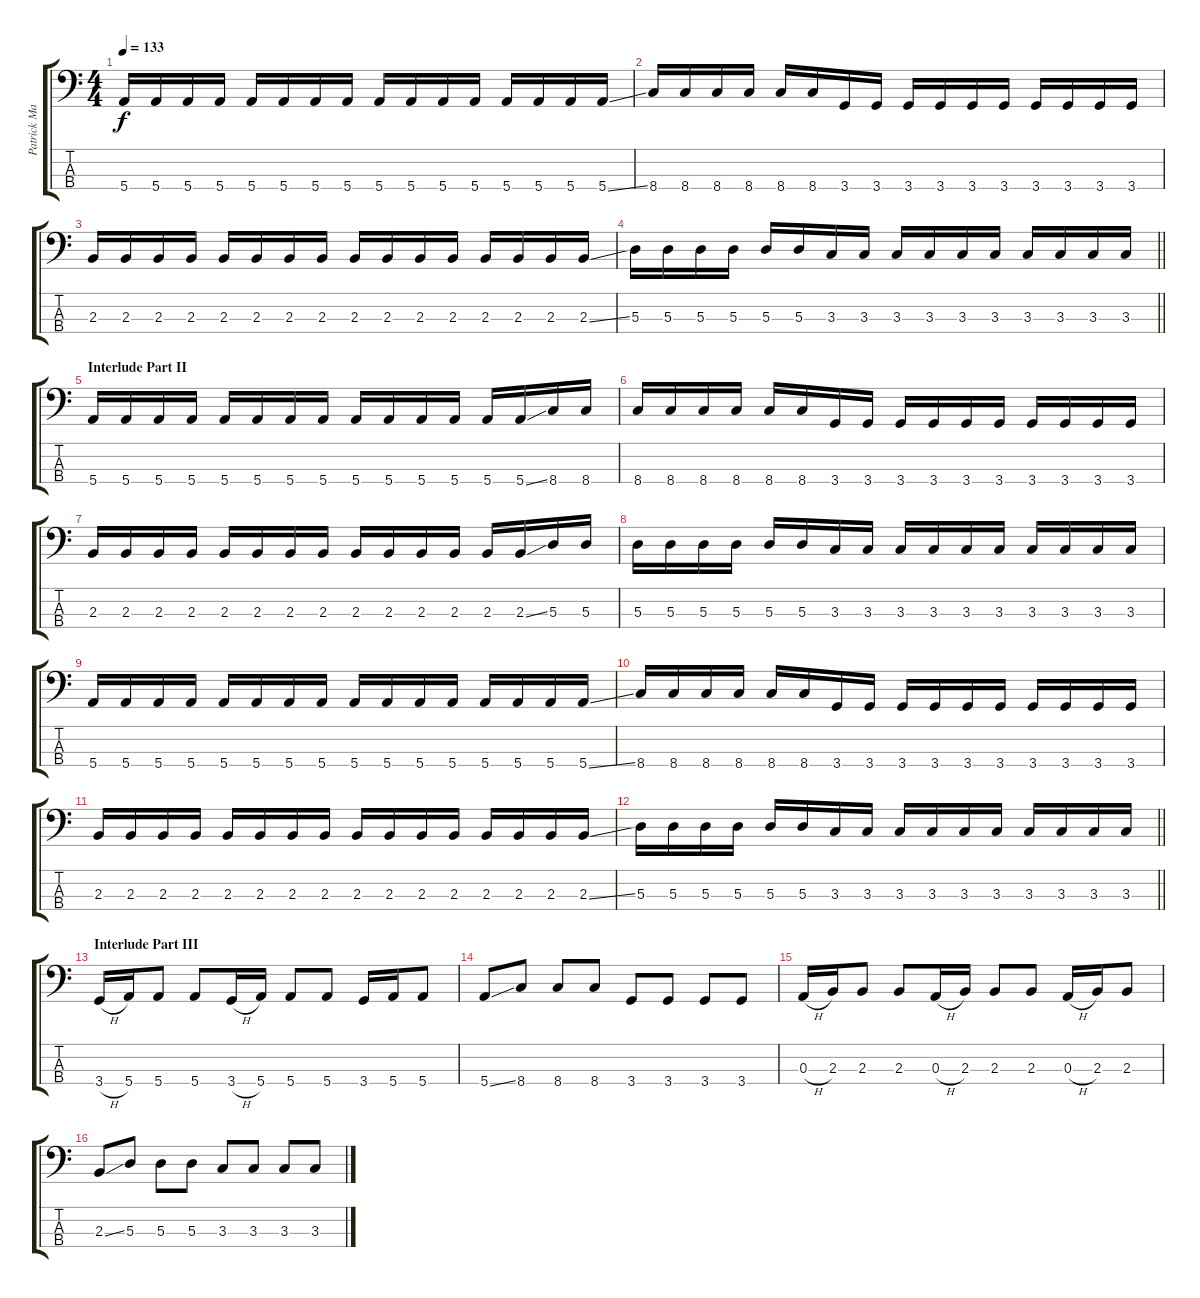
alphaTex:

\track ("Patrick Matthews (Bass Track)" "Patrick Ma") {instrument electricbassfinger}
\staff {score tabs}
\tuning (G2 D2 A1 E1) {hide}
\ts (4 4)
\tempo 133
\clef f4
\ks c
5.4.16{dy f} 5.4.16 5.4.16 5.4.16 5.4.16 5.4.16 5.4.16 5.4.16 5.4.16 5.4.16 5.4.16 5.4.16 5.4.16 5.4.16 5.4.16 5.4{ss}.16 |
8.4.16 8.4.16 8.4.16 8.4.16 8.4.16 8.4.16 3.4.16 3.4.16 3.4.16 3.4.16 3.4.16 3.4.16 3.4.16 3.4.16 3.4.16 3.4.16 |
2.3.16 2.3.16 2.3.16 2.3.16 2.3.16 2.3.16 2.3.16 2.3.16 2.3.16 2.3.16 2.3.16 2.3.16 2.3.16 2.3.16 2.3.16 2.3{ss}.16 |
\barLineRight lightlight
5.3.16 5.3.16 5.3.16 5.3.16 5.3.16 5.3.16 3.3.16 3.3.16 3.3.16 3.3.16 3.3.16 3.3.16 3.3.16 3.3.16 3.3.16 3.3.16 |
\section ("" "Interlude Part II")
5.4.16 5.4.16 5.4.16 5.4.16 5.4.16 5.4.16 5.4.16 5.4.16 5.4.16 5.4.16 5.4.16 5.4.16 5.4.16 5.4{ss}.16 8.4.16 8.4.16 |
8.4.16 8.4.16 8.4.16 8.4.16 8.4.16 8.4.16 3.4.16 3.4.16 3.4.16 3.4.16 3.4.16 3.4.16 3.4.16 3.4.16 3.4.16 3.4.16 |
2.3.16 2.3.16 2.3.16 2.3.16 2.3.16 2.3.16 2.3.16 2.3.16 2.3.16 2.3.16 2.3.16 2.3.16 2.3.16 2.3{ss}.16 5.3.16 5.3.16 |
5.3.16 5.3.16 5.3.16 5.3.16 5.3.16 5.3.16 3.3.16 3.3.16 3.3.16 3.3.16 3.3.16 3.3.16 3.3.16 3.3.16 3.3.16 3.3.16 |
5.4.16 5.4.16 5.4.16 5.4.16 5.4.16 5.4.16 5.4.16 5.4.16 5.4.16 5.4.16 5.4.16 5.4.16 5.4.16 5.4.16 5.4.16 5.4{ss}.16 |
8.4.16 8.4.16 8.4.16 8.4.16 8.4.16 8.4.16 3.4.16 3.4.16 3.4.16 3.4.16 3.4.16 3.4.16 3.4.16 3.4.16 3.4.16 3.4.16 |
2.3.16 2.3.16 2.3.16 2.3.16 2.3.16 2.3.16 2.3.16 2.3.16 2.3.16 2.3.16 2.3.16 2.3.16 2.3.16 2.3.16 2.3.16 2.3{ss}.16 |
\barLineRight lightlight
5.3.16 5.3.16 5.3.16 5.3.16 5.3.16 5.3.16 3.3.16 3.3.16 3.3.16 3.3.16 3.3.16 3.3.16 3.3.16 3.3.16 3.3.16 3.3.16 |
\section ("" "Interlude Part III")
3.4{h}.16 5.4.16 5.4.8 5.4.8 3.4{h}.16 5.4.16 5.4.8 5.4.8 3.4.16 5.4.16 5.4.8 |
5.4{ss}.8 8.4.8 8.4.8 8.4.8 3.4.8 3.4.8 3.4.8 3.4.8 |
0.3{h}.16 2.3.16 2.3.8 2.3.8 0.3{h}.16 2.3.16 2.3.8 2.3.8 0.3{h}.16 2.3.16 2.3.8 |
2.3{ss}.8 5.3.8 5.3.8 5.3.8 3.3.8 3.3.8 3.3.8 3.3.8
